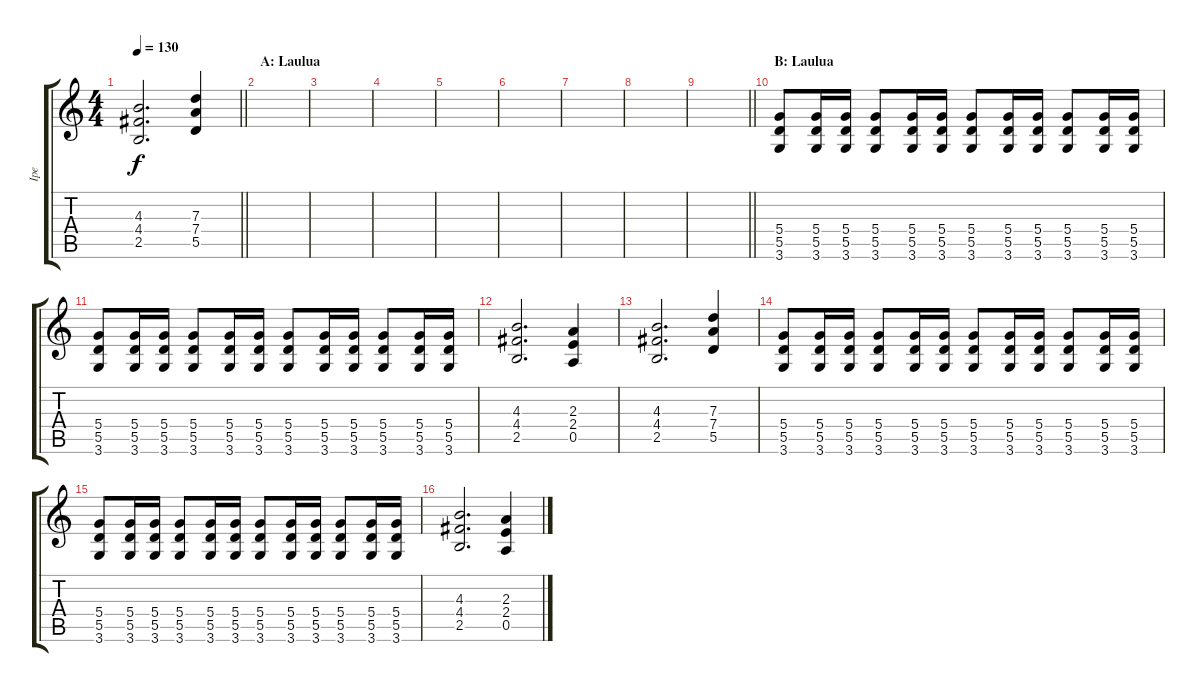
\track ("Ipe" "Ipe") {instrument overdrivenguitar}
\staff {score tabs}
\tuning (E4 B3 G3 D3 A2 E2) {hide}
\ts (4 4)
\tempo 130
\clef g2
\barLineRight lightlight
\ks c
(4.3 4.4 2.5).2{d dy f} (7.3 7.4 5.5).4 |
\section ("" "A: Laulua")
|
|
|
|
|
|
|
\barLineRight lightlight
|
\section ("" "B: Laulua")
(5.4 5.5 3.6).8 (5.4 5.5 3.6).16 (5.4 5.5 3.6).16 (5.4 5.5 3.6).8 (5.4 5.5 3.6).16 (5.4 5.5 3.6).16 (5.4 5.5 3.6).8 (5.4 5.5 3.6).16 (5.4 5.5 3.6).16 (5.4 5.5 3.6).8 (5.4 5.5 3.6).16 (5.4 5.5 3.6).16 |
(5.4 5.5 3.6).8 (5.4 5.5 3.6).16 (5.4 5.5 3.6).16 (5.4 5.5 3.6).8 (5.4 5.5 3.6).16 (5.4 5.5 3.6).16 (5.4 5.5 3.6).8 (5.4 5.5 3.6).16 (5.4 5.5 3.6).16 (5.4 5.5 3.6).8 (5.4 5.5 3.6).16 (5.4 5.5 3.6).16 |
(4.3 4.4 2.5).2{d} (2.3 2.4 0.5).4 |
(4.3 4.4 2.5).2{d} (7.3 7.4 5.5).4 |
(5.4 5.5 3.6).8 (5.4 5.5 3.6).16 (5.4 5.5 3.6).16 (5.4 5.5 3.6).8 (5.4 5.5 3.6).16 (5.4 5.5 3.6).16 (5.4 5.5 3.6).8 (5.4 5.5 3.6).16 (5.4 5.5 3.6).16 (5.4 5.5 3.6).8 (5.4 5.5 3.6).16 (5.4 5.5 3.6).16 |
(5.4 5.5 3.6).8 (5.4 5.5 3.6).16 (5.4 5.5 3.6).16 (5.4 5.5 3.6).8 (5.4 5.5 3.6).16 (5.4 5.5 3.6).16 (5.4 5.5 3.6).8 (5.4 5.5 3.6).16 (5.4 5.5 3.6).16 (5.4 5.5 3.6).8 (5.4 5.5 3.6).16 (5.4 5.5 3.6).16 |
(4.3 4.4 2.5).2{d} (2.3 2.4 0.5).4
